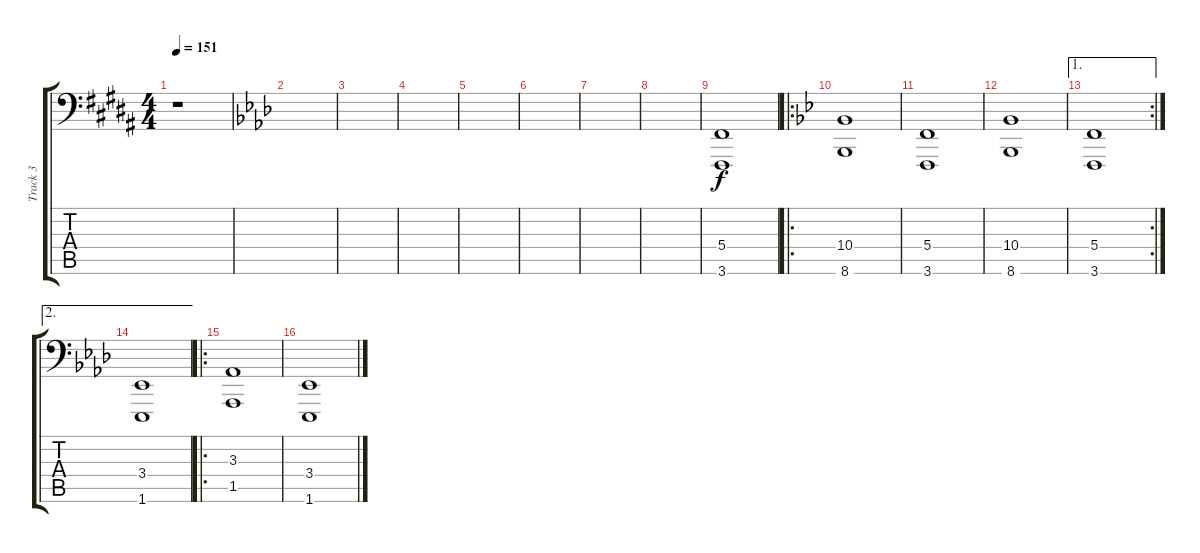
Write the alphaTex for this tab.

\track ("Track 3" "Track 3") {instrument stringensemble1}
\staff {score tabs}
\tuning (D3 A2 F2 C2 G1 D1) {hide}
\ts (4 4)
\tempo 151
\clef f4
\ks g#minor
r.1{dy f} |
\ks ab
|
|
|
|
|
|
|
(5.4 3.6).1 |
\ro
\ks bb
(10.4 8.6).1 |
(5.4 3.6).1 |
(10.4 8.6).1 |
\ae 1
\rc 2
(5.4 3.6).1 |
\ae 2
\ks ab
(3.4 1.6).1 |
\ro
(3.3 1.5).1 |
(3.4 1.6).1
